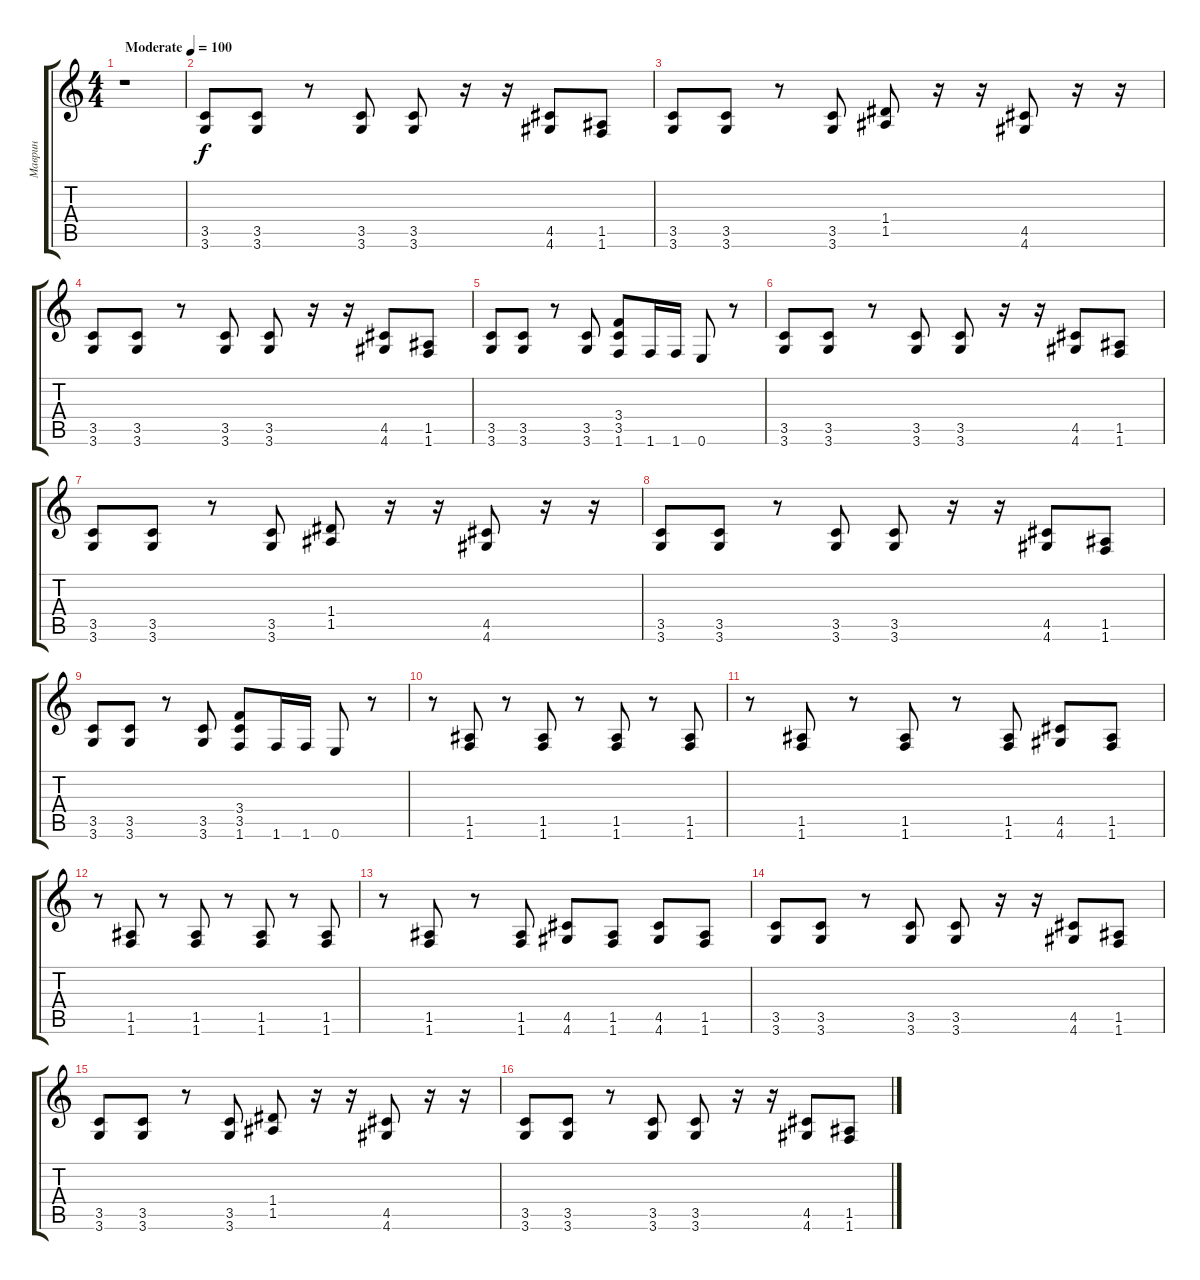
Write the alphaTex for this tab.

\track ("Маврин" "Маврин") {instrument distortionguitar}
\staff {score tabs}
\tuning (E4 B3 G3 D3 A2 E2) {hide}
\ts (4 4)
\tempo (100 "Moderate")
\clef g2
\ks c
r.1{dy f instrument distortionguitar} |
(3.5 3.6).8 (3.5 3.6).8 r.8 (3.5 3.6).8 (3.5 3.6).8 r.16 r.16 (4.5 4.6).8 (1.5 1.6).8 |
(3.5 3.6).8 (3.5 3.6).8 r.8 (3.5 3.6).8 (1.4 1.5).8 r.16 r.16 (4.5 4.6).8 r.16 r.16 |
(3.5 3.6).8 (3.5 3.6).8 r.8 (3.5 3.6).8 (3.5 3.6).8 r.16 r.16 (4.5 4.6).8 (1.5 1.6).8 |
(3.5 3.6).8 (3.5 3.6).8 r.8 (3.5 3.6).8 (3.4 3.5 1.6).8 1.6.16 1.6.16 0.6.8 r.8 |
(3.5 3.6).8 (3.5 3.6).8 r.8 (3.5 3.6).8 (3.5 3.6).8 r.16 r.16 (4.5 4.6).8 (1.5 1.6).8 |
(3.5 3.6).8 (3.5 3.6).8 r.8 (3.5 3.6).8 (1.4 1.5).8 r.16 r.16 (4.5 4.6).8 r.16 r.16 |
(3.5 3.6).8 (3.5 3.6).8 r.8 (3.5 3.6).8 (3.5 3.6).8 r.16 r.16 (4.5 4.6).8 (1.5 1.6).8 |
(3.5 3.6).8 (3.5 3.6).8 r.8 (3.5 3.6).8 (3.4 3.5 1.6).8 1.6.16 1.6.16 0.6.8 r.8 |
r.8 (1.5 1.6).8 r.8 (1.5 1.6).8 r.8 (1.5 1.6).8 r.8 (1.5 1.6).8 |
r.8 (1.5 1.6).8 r.8 (1.5 1.6).8 r.8 (1.5 1.6).8 (4.5 4.6).8 (1.5 1.6).8 |
r.8 (1.5 1.6).8 r.8 (1.5 1.6).8 r.8 (1.5 1.6).8 r.8 (1.5 1.6).8 |
r.8 (1.5 1.6).8 r.8 (1.5 1.6).8 (4.5 4.6).8 (1.5 1.6).8 (4.5 4.6).8 (1.5 1.6).8 |
(3.5 3.6).8 (3.5 3.6).8 r.8 (3.5 3.6).8 (3.5 3.6).8 r.16 r.16 (4.5 4.6).8 (1.5 1.6).8 |
(3.5 3.6).8 (3.5 3.6).8 r.8 (3.5 3.6).8 (1.4 1.5).8 r.16 r.16 (4.5 4.6).8 r.16 r.16 |
(3.5 3.6).8 (3.5 3.6).8 r.8 (3.5 3.6).8 (3.5 3.6).8 r.16 r.16 (4.5 4.6).8 (1.5 1.6).8
